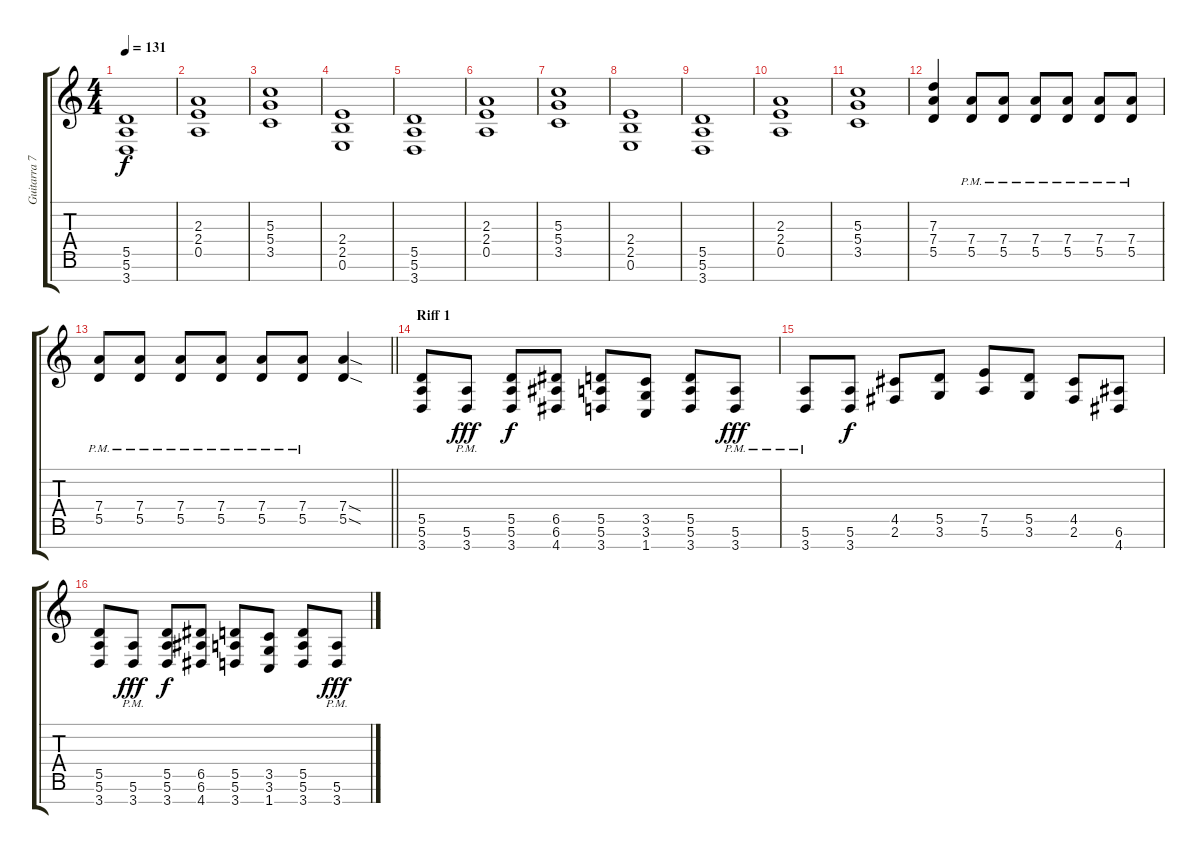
\track ("Guitarra 7 Cuerdas" "Guitarra 7") {instrument distortionguitar}
\staff {score tabs}
\tuning (E4 B3 G3 D3 A2 E2 B1) {hide}
\ts (4 4)
\tempo 131
\clef g2
\ks c
(5.5 5.6 3.7).1{dy f} |
(2.3 2.4 0.5).1 |
(5.3 5.4 3.5).1 |
(2.4 2.5 0.6).1 |
(5.5 5.6 3.7).1 |
(2.3 2.4 0.5).1 |
(5.3 5.4 3.5).1 |
(2.4 2.5 0.6).1 |
(5.5 5.6 3.7).1 |
(2.3 2.4 0.5).1 |
(5.3 5.4 3.5).1 |
(7.3 7.4 5.5).4 (7.4 5.5{pm}).8 (7.4 5.5{pm}).8 (7.4 5.5{pm}).8 (7.4 5.5{pm}).8 (7.4 5.5{pm}).8 (7.4 5.5{pm}).8 |
\barLineRight lightlight
(7.4 5.5{pm}).8 (7.4 5.5{pm}).8 (7.4 5.5{pm}).8 (7.4 5.5{pm}).8 (7.4 5.5{pm}).8 (7.4 5.5{pm}).8 (7.4{sod} 5.5{sod}).4 |
\section ("" "Riff 1")
(5.5 5.6 3.7).8 (5.6{pm} 3.7{pm}).8{dy fff} (5.5 5.6 3.7).8{dy f} (6.5 6.6 4.7).8 (5.5 5.6 3.7).8 (3.5 3.6 1.7).8 (5.5 5.6 3.7).8 (5.6{pm} 3.7{pm}).8{dy fff} |
(5.6{pm} 3.7{pm}).8 (5.6 3.7).8{dy f} (4.5 2.6).8 (5.5 3.6).8 (7.5 5.6).8 (5.5 3.6).8 (4.5 2.6).8 (6.6 4.7).8 |
(5.5 5.6 3.7).8 (5.6{pm} 3.7{pm}).8{dy fff} (5.5 5.6 3.7).8{dy f} (6.5 6.6 4.7).8 (5.5 5.6 3.7).8 (3.5 3.6 1.7).8 (5.5 5.6 3.7).8 (5.6{pm} 3.7{pm}).8{dy fff}
